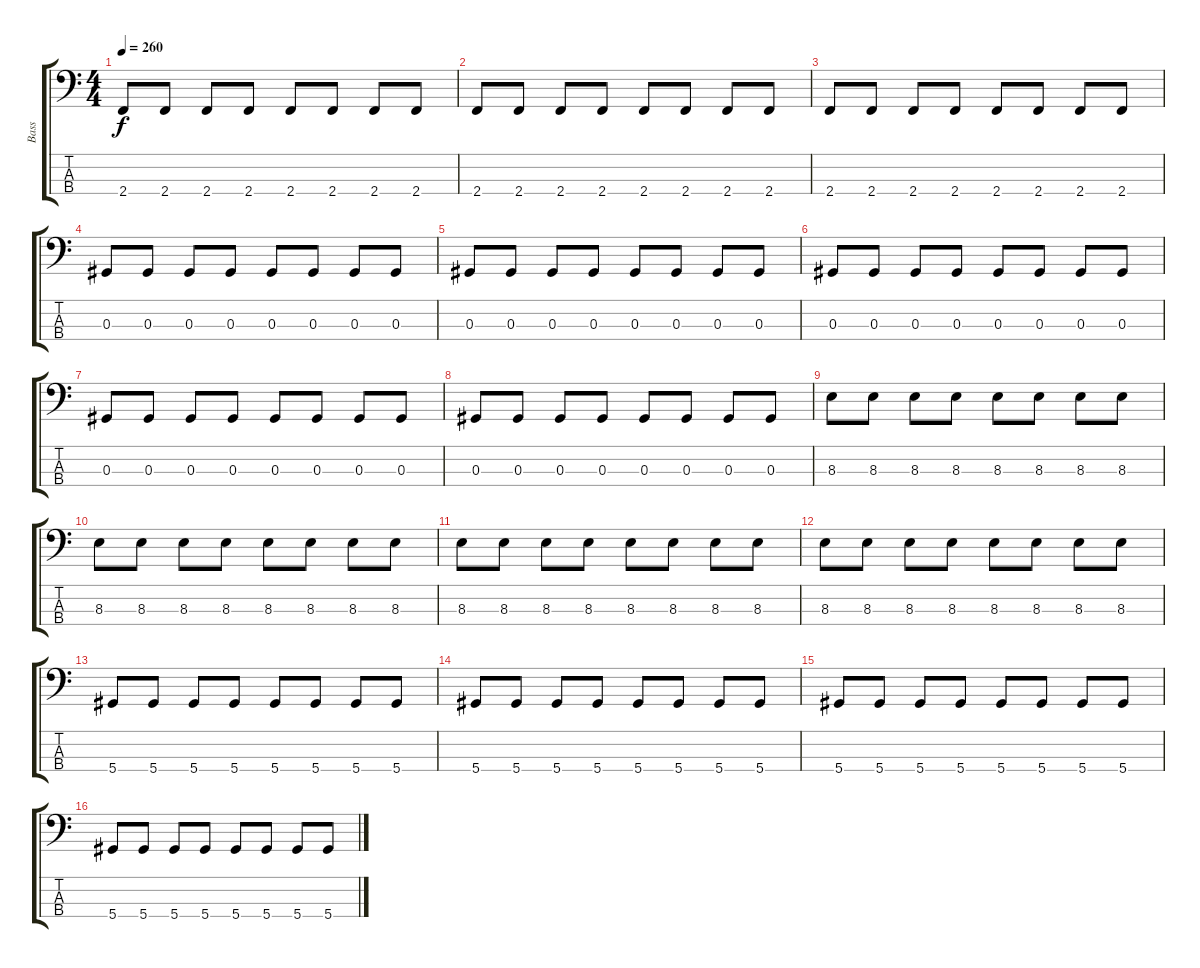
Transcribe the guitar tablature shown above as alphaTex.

\track ("Bass" "Bass") {instrument electricbasspick}
\staff {score tabs}
\tuning (Gb2 Db2 Ab1 Eb1) {hide}
\ts (4 4)
\tempo 260
\clef f4
\ks c
2.4.8{dy f} 2.4.8 2.4.8 2.4.8 2.4.8 2.4.8 2.4.8 2.4.8 |
2.4.8 2.4.8 2.4.8 2.4.8 2.4.8 2.4.8 2.4.8 2.4.8 |
2.4.8 2.4.8 2.4.8 2.4.8 2.4.8 2.4.8 2.4.8 2.4.8 |
0.3.8 0.3.8 0.3.8 0.3.8 0.3.8 0.3.8 0.3.8 0.3.8 |
0.3.8 0.3.8 0.3.8 0.3.8 0.3.8 0.3.8 0.3.8 0.3.8 |
0.3.8 0.3.8 0.3.8 0.3.8 0.3.8 0.3.8 0.3.8 0.3.8 |
0.3.8 0.3.8 0.3.8 0.3.8 0.3.8 0.3.8 0.3.8 0.3.8 |
0.3.8 0.3.8 0.3.8 0.3.8 0.3.8 0.3.8 0.3.8 0.3.8 |
8.3.8 8.3.8 8.3.8 8.3.8 8.3.8 8.3.8 8.3.8 8.3.8 |
8.3.8 8.3.8 8.3.8 8.3.8 8.3.8 8.3.8 8.3.8 8.3.8 |
8.3.8 8.3.8 8.3.8 8.3.8 8.3.8 8.3.8 8.3.8 8.3.8 |
8.3.8 8.3.8 8.3.8 8.3.8 8.3.8 8.3.8 8.3.8 8.3.8 |
5.4.8 5.4.8 5.4.8 5.4.8 5.4.8 5.4.8 5.4.8 5.4.8 |
5.4.8 5.4.8 5.4.8 5.4.8 5.4.8 5.4.8 5.4.8 5.4.8 |
5.4.8 5.4.8 5.4.8 5.4.8 5.4.8 5.4.8 5.4.8 5.4.8 |
5.4.8 5.4.8 5.4.8 5.4.8 5.4.8 5.4.8 5.4.8 5.4.8
